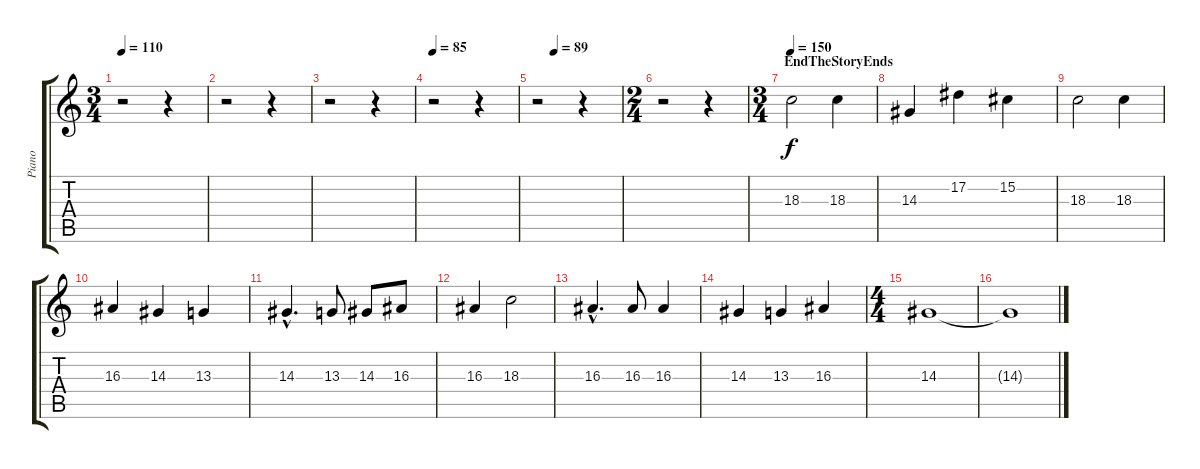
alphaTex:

\track ("Piano" "Piano") {instrument brightacousticpiano}
\staff {score tabs}
\tuning (Eb4 Bb3 Gb3 Db3 Ab2 Eb2) {hide}
\ts (3 4)
\tempo 110
\clef g2
\ks c
r.2{dy fff} r.4 |
r.2 r.4 |
r.2 r.4 |
\tempo 85
r.2 r.4 |
\tempo (89 0.20833333333333334)
r.2 r.4 |
\ts (2 4)
r.2 r.4 |
\ts (3 4)
\section ("" "EndTheStoryEnds")
\tempo 150
18.3.2{dy f volume 14} 18.3.4 |
14.3.4 17.2.4 15.2.4 |
18.3.2 18.3.4 |
16.3.4 14.3.4 13.3.4 |
14.3{hac}.4{d} 13.3.8 14.3.8 16.3.8 |
16.3.4 18.3.2 |
16.3{hac}.4{d} 16.3.8 16.3.4 |
14.3.4 13.3.4 16.3.4 |
\ts (4 4)
14.3.1 |
14.3{t}.1
